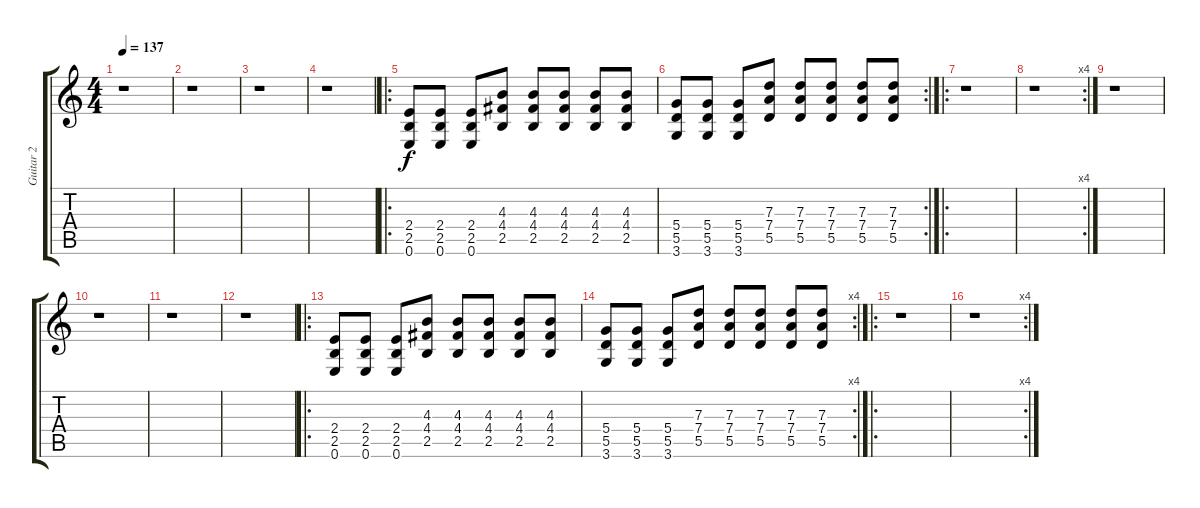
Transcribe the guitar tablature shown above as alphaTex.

\track ("Guitar 2" "Guitar 2") {instrument distortionguitar}
\staff {score tabs}
\tuning (E4 B3 G3 D3 A2 E2) {hide}
\ts (4 4)
\tempo 137
\clef g2
\ks c
r.1{dy f instrument distortionguitar} |
r.1 |
r.1 |
r.1 |
\ro
(2.4 2.5 0.6).8 (2.4 2.5 0.6).8 (2.4 2.5 0.6).8 (4.3 4.4 2.5).8 (4.3 4.4 2.5).8 (4.3 4.4 2.5).8 (4.3 4.4 2.5).8 (4.3 4.4 2.5).8 |
\rc 2
(5.4 5.5 3.6).8 (5.4 5.5 3.6).8 (5.4 5.5 3.6).8 (7.3 7.4 5.5).8 (7.3 7.4 5.5).8 (7.3 7.4 5.5).8 (7.3 7.4 5.5).8 (7.3 7.4 5.5).8 |
\ro
r.1 |
\rc 4
r.1 |
r.1 |
r.1 |
r.1 |
r.1 |
\ro
(2.4 2.5 0.6).8 (2.4 2.5 0.6).8 (2.4 2.5 0.6).8 (4.3 4.4 2.5).8 (4.3 4.4 2.5).8 (4.3 4.4 2.5).8 (4.3 4.4 2.5).8 (4.3 4.4 2.5).8 |
\rc 4
(5.4 5.5 3.6).8 (5.4 5.5 3.6).8 (5.4 5.5 3.6).8 (7.3 7.4 5.5).8 (7.3 7.4 5.5).8 (7.3 7.4 5.5).8 (7.3 7.4 5.5).8 (7.3 7.4 5.5).8 |
\ro
r.1 |
\rc 4
r.1
